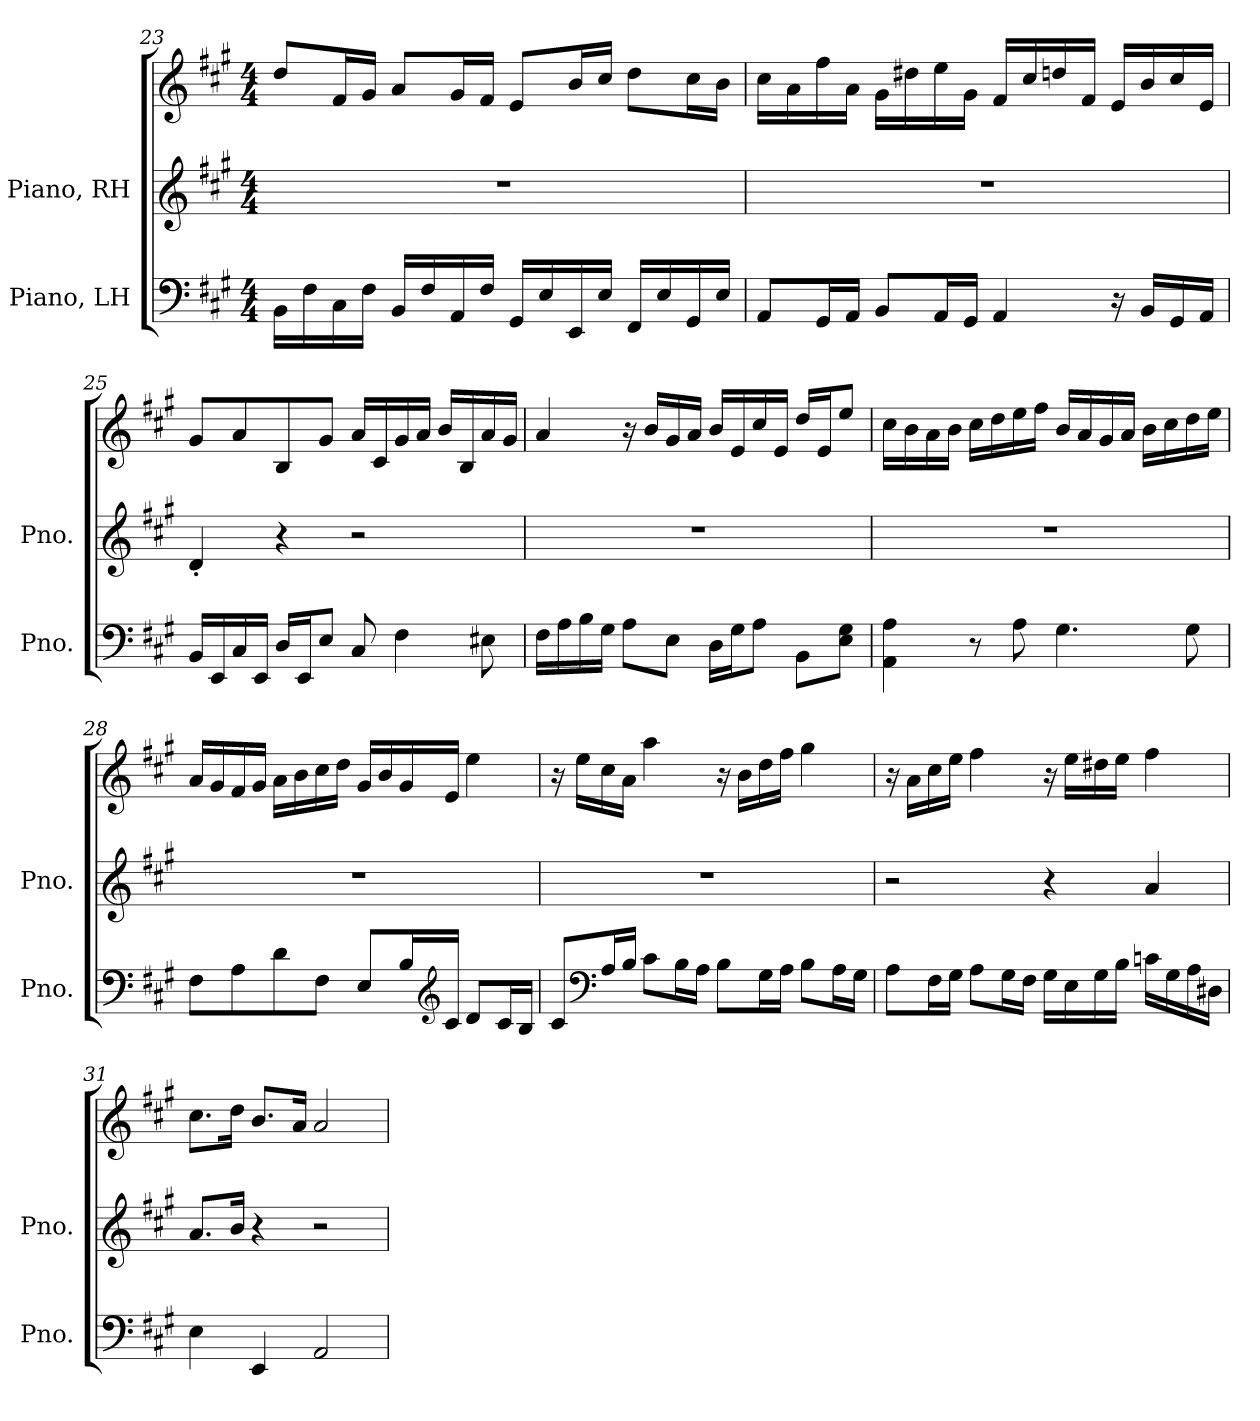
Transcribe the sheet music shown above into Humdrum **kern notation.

**kern	**kern	**kern
*part2	*part1	*part1
*staff3	*staff2	*staff1
*I"Piano, LH	*I"Piano, RH	*
*I'Pno.	*I'Pno.	*
*clefF4	*clefG2	*clefG2
*k[f#c#g#]	*k[f#c#g#]	*k[f#c#g#]
*M4/4	*M4/4	*M4/4
=23	=23	=23
16BB\LL	1r	8dd/L
16F#\	.	.
16C#\	.	16f#/L
16F#\JJ	.	16g#/JJ
16BB/LL	.	8a/L
16F#/	.	.
16AA/	.	16g#/L
16F#/JJ	.	16f#/JJ
16GG#/LL	.	8e/L
16E/	.	.
16EE/	.	16b/L
16E/JJ	.	16cc#/JJ
16FF#/LL	.	8dd\L
16E/	.	.
16GG#/	.	16cc#\L
16E/JJ	.	16b\JJ
!!LO:PB:g=z
=24	=24	=24
8AA/L	1r	16cc#\LL
.	.	16a\
16GG#/L	.	16ff#\
16AA/JJ	.	16a\JJ
8BB/L	.	16g#\LL
.	.	16dd#X\
16AA/L	.	16ee\
16GG#/JJ	.	16g#\JJ
4AA/	.	16f#/LL
.	.	16cc#/
.	.	16ddn/
.	.	16f#/JJ
16r	.	16e/LL
16BB/LL	.	16b/
16GG#/	.	16cc#/
16AA/JJ	.	16e/JJ
=25	=25	=25
16BB/LL	4d'/	8g#/L
16EE/	.	.
16C#/	.	8a/
16EE/JJ	.	.
16D/LL	4r	8B/
16EE/J	.	.
8E/J	.	8g#/J
8C#/	2r	16a/LL
.	.	16c#/
4F#\	.	16g#/
.	.	16a/JJ
.	.	16b/LL
.	.	16B/
8E#X\	.	16a/
.	.	16g#/JJ
!!LO:LB:g=z
=26	=26	=26
16F#\LL	1r	4a/
16A\	.	.
16B\	.	.
16G#\JJ	.	.
8A\L	.	16r
.	.	16b/LL
8E\J	.	16g#/
.	.	16a/JJ
16D\LL	.	16b/LL
16G#\J	.	16e/
8A\J	.	16cc#/
.	.	16e/JJ
8BB\L	.	16dd/LL
.	.	16e/J
8E\ 8G#\J	.	8ee/J
=27	=27	=27
4AA\ 4A\	1r	16cc#\LL
.	.	16b\
.	.	16a\
.	.	16b\JJ
8r	.	16cc#\LL
.	.	16dd\
8A\	.	16ee\
.	.	16ff#\JJ
4.G#\	.	16b/LL
.	.	16a/
.	.	16g#/
.	.	16a/JJ
.	.	16b\LL
.	.	16cc#\
8G#\	.	16dd\
.	.	16ee\JJ
!!LO:LB:g=z
=28	=28	=28
8F#\L	1r	16a/LL
.	.	16g#/
8A\	.	16f#/
.	.	16g#/JJ
8d\	.	16a\LL
.	.	16b\
8F#\J	.	16cc#\
.	.	16dd\JJ
8E/L	.	16g#/LL
.	.	16b/
16B/L	.	16g#/
*clefG2	*	*
16c#/JJ	.	16e/JJ
8d/L	.	4ee\
16c#/L	.	.
16B/JJ	.	.
=29	=29	=29
8c#/L	1r	16r
.	.	16ee\LL
*clefF4	*	*
16A/L	.	16cc#\
16B/JJ	.	16a\JJ
8c#\L	.	4aa\
16B\L	.	.
16A\JJ	.	.
8B\L	.	16r
.	.	16b\LL
16G#\L	.	16dd\
16A\JJ	.	16ff#\JJ
8B\L	.	4gg#\
16A\L	.	.
16G#\JJ	.	.
!!LO:LB:g=z
=30	=30	=30
8A\L	2r	16r
.	.	16a\LL
16F#\L	.	16cc#\
16G#\JJ	.	16ee\JJ
8A\L	.	4ff#\
16G#\L	.	.
16F#\JJ	.	.
16G#\LL	4r	16r
16E\	.	16ee\LL
16G#\	.	16dd#X\
16B\JJ	.	16ee\JJ
16cn\LL	4a/	4ff#\
16G#\	.	.
16A\	.	.
16D#X\JJ	.	.
=31	=31	=31
4E\	8.a/L	8.cc#\L
.	16b/Jk	16dd\Jk
4EE/	4r	8.b/L
.	.	16a/Jk
2AA/	2r	2a/
=	=	=
*-	*-	*-
